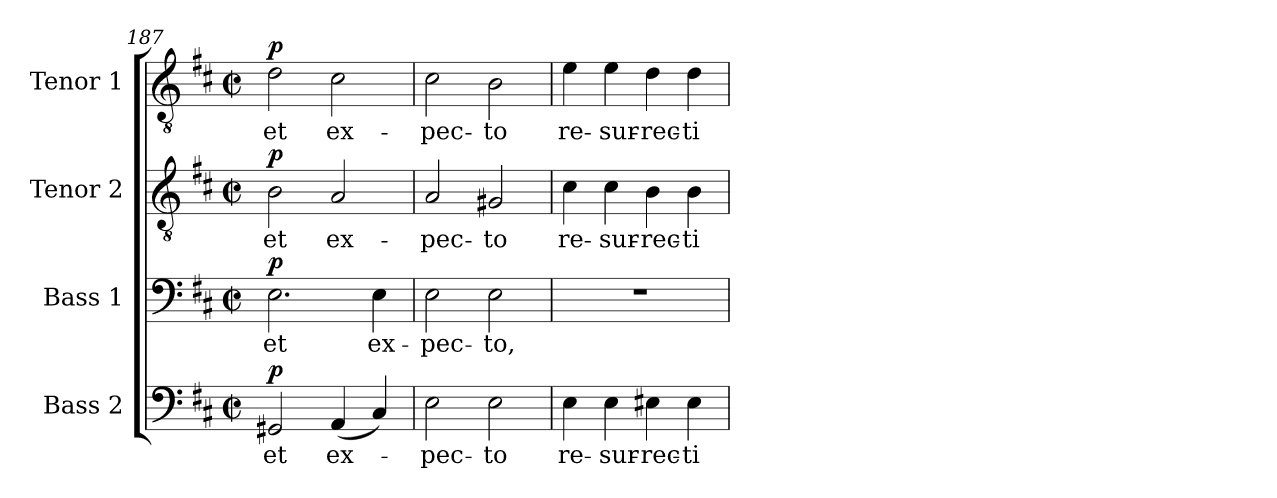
**kern	**text	**dynam	**kern	**text	**dynam	**kern	**text	**dynam	**kern	**text	**dynam
*part4	*part4	*part4	*part3	*part3	*part3	*part2	*part2	*part2	*part1	*part1	*part1
*staff4	*staff4	*staff4	*staff3	*staff3	*staff3	*staff2	*staff2	*staff2	*staff1	*staff1	*staff1
*I"Bass 2	*	*	*I"Bass 1	*	*	*I"Tenor 2	*	*	*I"Tenor 1	*	*
*I'B. 2	*	*	*I'B. 1	*	*	*I'T. 2	*	*	*I'T. 1	*	*
!!LO:PB:g=z
*clefF4	*	*	*clefF4	*	*	*clefGv2	*	*	*clefGv2	*	*
*k[f#c#]	*	*	*k[f#c#]	*	*	*k[f#c#]	*	*	*k[f#c#]	*	*
*D:	*	*	*D:	*	*	*D:	*	*	*D:	*	*
*M2/2	*	*	*M2/2	*	*	*M2/2	*	*	*M2/2	*	*
*met(c|)	*	*	*met(c|)	*	*	*met(c|)	*	*	*met(c|)	*	*
=187	=187	=187	=187	=187	=187	=187	=187	=187	=187	=187	=187
!	!LO:LY:b	!LO:DY:a	!	!LO:LY:b	!LO:DY:a	!	!LO:LY:b	!LO:DY:a	!	!LO:LY:b	!LO:DY:a
2GG#X/	et	p	2.E\	et	p	2B\	et	p	2d\	et	p
!	!LO:LY:b	!	!	!	!	!	!LO:LY:b	!	!	!LO:LY:b	!
(<4AA/	ex-	.	.	.	.	2A/	ex-	.	2c#\	ex-	.
!	!	!	!	!LO:LY:b	!	!	!	!	!	!	!
4C#/)	.	.	4E\	ex-	.	.	.	.	.	.	.
=188	=188	=188	=188	=188	=188	=188	=188	=188	=188	=188	=188
!	!LO:LY:b	!	!	!LO:LY:b	!	!	!LO:LY:b	!	!	!LO:LY:b	!
2E\	-pec-	.	2E\	-pec-	.	2A/	-pec-	.	2c#\	-pec-	.
!	!LO:LY:b	!	!	!LO:LY:b	!	!	!LO:LY:b	!	!	!LO:LY:b	!
2E\	-to	.	2E\	-to,	.	2G#X/	-to	.	2B\	-to	.
=189	=189	=189	=189	=189	=189	=189	=189	=189	=189	=189	=189
!	!LO:LY:b	!	!	!	!	!	!LO:LY:b	!	!	!LO:LY:b	!
4E\	re-	.	1r	.	.	4c#\	re-	.	4e\	re-	.
!	!LO:LY:b	!	!	!	!	!	!LO:LY:b	!	!	!LO:LY:b	!
4E\	-sur-	.	.	.	.	4c#\	-sur-	.	4e\	-sur-	.
!	!LO:LY:b	!	!	!	!	!	!LO:LY:b	!	!	!LO:LY:b	!
4E#X\	-rec-	.	.	.	.	4B\	-rec-	.	4d\	-rec-	.
!	!LO:LY:b	!	!	!	!	!	!LO:LY:b	!	!	!LO:LY:b	!
4E#\	-ti-	.	.	.	.	4B\	-ti-	.	4d\	-ti-	.
=	=	=	=	=	=	=	=	=	=	=	=
*-	*-	*-	*-	*-	*-	*-	*-	*-	*-	*-	*-
